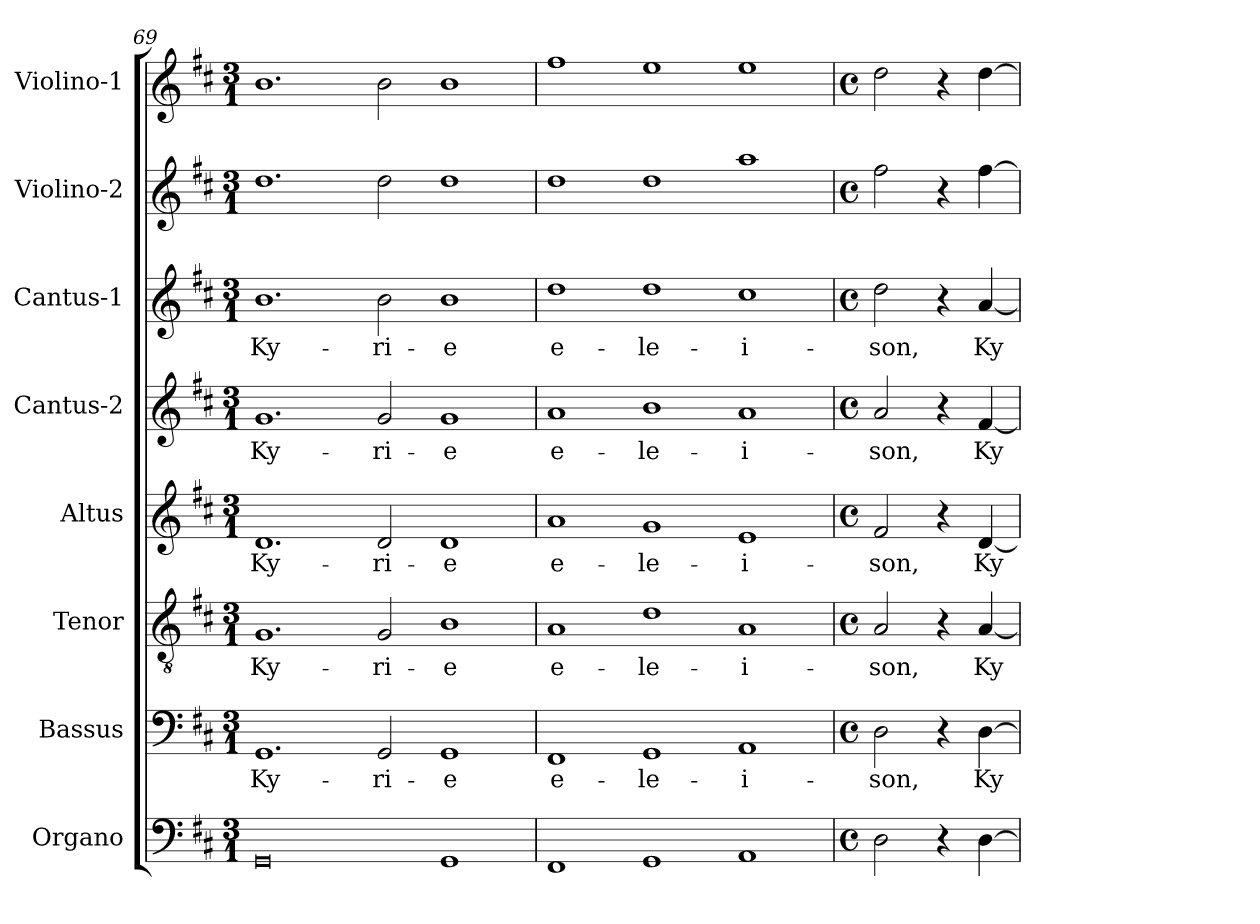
**kern	**kern	**text	**kern	**text	**kern	**text	**kern	**text	**kern	**text	**kern	**kern
*part8	*part7	*part7	*part6	*part6	*part5	*part5	*part4	*part4	*part3	*part3	*part2	*part1
*staff8	*staff7	*staff7	*staff6	*staff6	*staff5	*staff5	*staff4	*staff4	*staff3	*staff3	*staff2	*staff1
*I"Organo	*I"Bassus	*	*I"Tenor	*	*I"Altus	*	*I"Cantus-2	*	*I"Cantus-1	*	*I"Violino-2	*I"Violino-1
*I'Og	*I'B	*	*I'T	*	*I'A	*	*I'C2	*	*I'C1	*	*I'V2	*I'V1
*clefF4	*clefF4	*	*clefGv2	*	*clefG2	*	*clefG2	*	*clefG2	*	*clefG2	*clefG2
*k[f#c#]	*k[f#c#]	*	*k[f#c#]	*	*k[f#c#]	*	*k[f#c#]	*	*k[f#c#]	*	*k[f#c#]	*k[f#c#]
*D:	*D:	*	*D:	*	*D:	*	*D:	*	*D:	*	*D:	*D:
*M3/1	*M3/1	*	*M3/1	*	*M3/1	*	*M3/1	*	*M3/1	*	*M3/1	*M3/1
=69	=69	=69	=69	=69	=69	=69	=69	=69	=69	=69	=69	=69
!	!	!LO:LY:b	!	!	!	!	!	!	!	!	!	!
!	!	!	!	!LO:LY:b	!	!	!	!	!	!	!	!
!	!	!	!	!	!	!LO:LY:b	!	!	!	!	!	!
!	!	!	!	!	!	!	!	!LO:LY:b	!	!	!	!
!	!	!	!	!	!	!	!	!	!	!LO:LY:b	!	!
0GG	1.GG	Ky-	1.G	Ky-	1.d	Ky-	1.g	Ky-	1.b	Ky-	1.dd	1.b
!	!	!LO:LY:b	!	!	!	!	!	!	!	!	!	!
!	!	!	!	!LO:LY:b	!	!	!	!	!	!	!	!
!	!	!	!	!	!	!LO:LY:b	!	!	!	!	!	!
!	!	!	!	!	!	!	!	!LO:LY:b	!	!	!	!
!	!	!	!	!	!	!	!	!	!	!LO:LY:b	!	!
.	2GG/	-ri-	2G/	-ri-	2d/	-ri-	2g/	-ri-	2b\	-ri-	2dd\	2b\
!	!	!LO:LY:b	!	!	!	!	!	!	!	!	!	!
!	!	!	!	!LO:LY:b	!	!	!	!	!	!	!	!
!	!	!	!	!	!	!LO:LY:b	!	!	!	!	!	!
!	!	!	!	!	!	!	!	!LO:LY:b	!	!	!	!
!	!	!	!	!	!	!	!	!	!	!LO:LY:b	!	!
1GG	1GG	-e	1B	-e	1d	-e	1g	-e	1b	-e	1dd	1b
=70	=70	=70	=70	=70	=70	=70	=70	=70	=70	=70	=70	=70
!	!	!LO:LY:b	!	!	!	!	!	!	!	!	!	!
!	!	!	!	!LO:LY:b	!	!	!	!	!	!	!	!
!	!	!	!	!	!	!LO:LY:b	!	!	!	!	!	!
!	!	!	!	!	!	!	!	!LO:LY:b	!	!	!	!
!	!	!	!	!	!	!	!	!	!	!LO:LY:b	!	!
1FF#	1FF#	e-	1A	e-	1a	e-	1a	e-	1dd	e-	1dd	1ff#
!	!	!LO:LY:b	!	!	!	!	!	!	!	!	!	!
!	!	!	!	!LO:LY:b	!	!	!	!	!	!	!	!
!	!	!	!	!	!	!LO:LY:b	!	!	!	!	!	!
!	!	!	!	!	!	!	!	!LO:LY:b	!	!	!	!
!	!	!	!	!	!	!	!	!	!	!LO:LY:b	!	!
1GG	1GG	-le-	1d	-le-	1g	-le-	1b	-le-	1dd	-le-	1dd	1ee
!	!	!LO:LY:b	!	!	!	!	!	!	!	!	!	!
!	!	!	!	!LO:LY:b	!	!	!	!	!	!	!	!
!	!	!	!	!	!	!LO:LY:b	!	!	!	!	!	!
!	!	!	!	!	!	!	!	!LO:LY:b	!	!	!	!
!	!	!	!	!	!	!	!	!	!	!LO:LY:b	!	!
1AA	1AA	-i-	1A	-i-	1e	-i-	1a	-i-	1cc#	-i-	1aa	1ee
!!LO:LB:g=z
=71	=71	=71	=71	=71	=71	=71	=71	=71	=71	=71	=71	=71
*M4/4	*M4/4	*	*M4/4	*	*M4/4	*	*M4/4	*	*M4/4	*	*M4/4	*M4/4
*met(c)	*met(c)	*	*met(c)	*	*met(c)	*	*met(c)	*	*met(c)	*	*met(c)	*met(c)
!	!	!LO:LY:b	!	!	!	!	!	!	!	!	!	!
!	!	!	!	!LO:LY:b	!	!	!	!	!	!	!	!
!	!	!	!	!	!	!LO:LY:b	!	!	!	!	!	!
!	!	!	!	!	!	!	!	!LO:LY:b	!	!	!	!
!	!	!	!	!	!	!	!	!	!	!LO:LY:b	!	!
2D\	2D\	-son,	2A/	-son,	2f#/	-son,	2a/	-son,	2dd\	-son,	2ff#\	2dd\
4r	4r	.	4r	.	4r	.	4r	.	4r	.	4r	4r
!	!	!LO:LY:b	!	!	!	!	!	!	!	!	!	!
!	!	!	!	!LO:LY:b	!	!	!	!	!	!	!	!
!	!	!	!	!	!	!LO:LY:b	!	!	!	!	!	!
!	!	!	!	!	!	!	!	!LO:LY:b	!	!	!	!
!	!	!	!	!	!	!	!	!	!	!LO:LY:b	!	!
[4D\	[4D\	Ky-	[4A/	Ky-	[4d/	Ky-	[4f#/	Ky-	[4a/	Ky-	[4ff#\	[4dd\
=	=	=	=	=	=	=	=	=	=	=	=	=
*-	*-	*-	*-	*-	*-	*-	*-	*-	*-	*-	*-	*-
